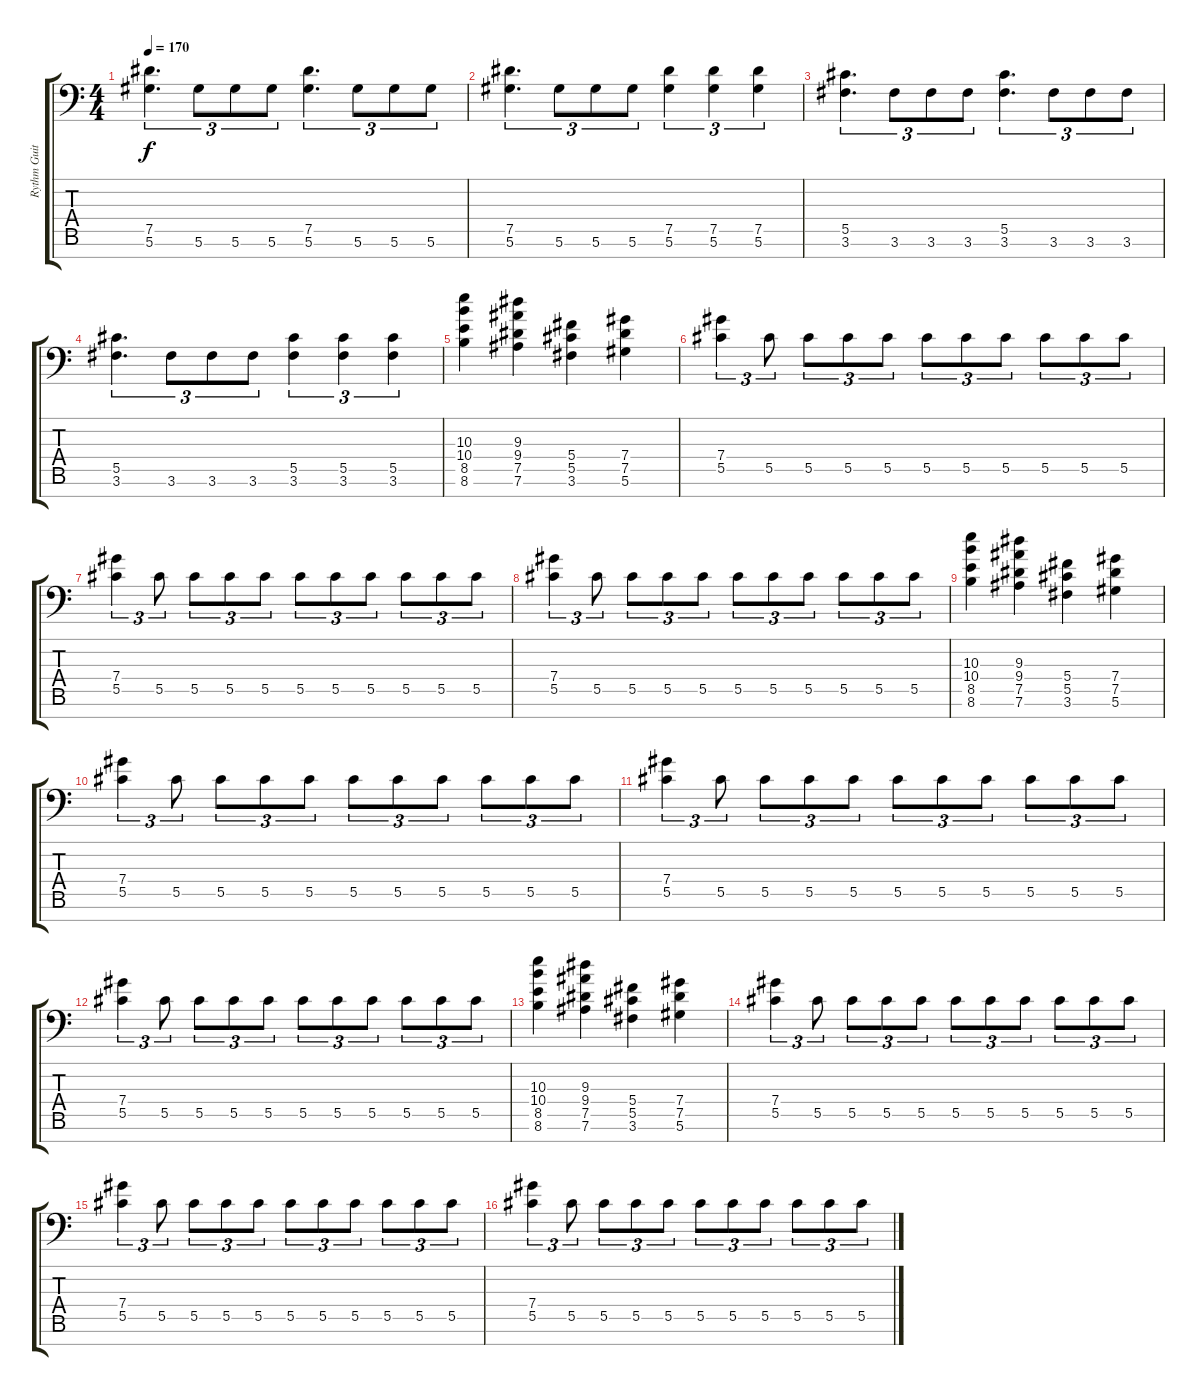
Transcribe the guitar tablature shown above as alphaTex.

\track ("Rythm Guitar" "Rythm Guit") {instrument distortionguitar}
\staff {score tabs}
\tuning (Eb4 Bb3 Gb3 Db3 Ab2 Eb2 Bb1) {hide}
\ts (4 4)
\tempo 170
\clef f4
\ks c
(7.5 5.6).4{d tu (3 2) dy f} 5.6.8{tu (3 2)} 5.6.8{tu (3 2)} 5.6.8{tu (3 2)} (7.5 5.6).4{d tu (3 2)} 5.6.8{tu (3 2)} 5.6.8{tu (3 2)} 5.6.8{tu (3 2)} |
(7.5 5.6).4{d tu (3 2)} 5.6.8{tu (3 2)} 5.6.8{tu (3 2)} 5.6.8{tu (3 2)} (7.5 5.6).4{tu (3 2)} (7.5 5.6).4{tu (3 2)} (7.5 5.6).4{tu (3 2)} |
(5.5 3.6).4{d tu (3 2)} 3.6.8{tu (3 2)} 3.6.8{tu (3 2)} 3.6.8{tu (3 2)} (5.5 3.6).4{d tu (3 2)} 3.6.8{tu (3 2)} 3.6.8{tu (3 2)} 3.6.8{tu (3 2)} |
(5.5 3.6).4{d tu (3 2)} 3.6.8{tu (3 2)} 3.6.8{tu (3 2)} 3.6.8{tu (3 2)} (5.5 3.6).4{tu (3 2)} (5.5 3.6).4{tu (3 2)} (5.5 3.6).4{tu (3 2)} |
(10.3 10.4 8.5 8.6).4 (9.3 9.4 7.5 7.6).4 (5.4 5.5 3.6).4 (7.4 7.5 5.6).4 |
(7.4 5.5).4{tu (3 2)} 5.5.8{tu (3 2)} 5.5.8{tu (3 2)} 5.5.8{tu (3 2)} 5.5.8{tu (3 2)} 5.5.8{tu (3 2)} 5.5.8{tu (3 2)} 5.5.8{tu (3 2)} 5.5.8{tu (3 2)} 5.5.8{tu (3 2)} 5.5.8{tu (3 2)} |
(7.4 5.5).4{tu (3 2)} 5.5.8{tu (3 2)} 5.5.8{tu (3 2)} 5.5.8{tu (3 2)} 5.5.8{tu (3 2)} 5.5.8{tu (3 2)} 5.5.8{tu (3 2)} 5.5.8{tu (3 2)} 5.5.8{tu (3 2)} 5.5.8{tu (3 2)} 5.5.8{tu (3 2)} |
(7.4 5.5).4{tu (3 2)} 5.5.8{tu (3 2)} 5.5.8{tu (3 2)} 5.5.8{tu (3 2)} 5.5.8{tu (3 2)} 5.5.8{tu (3 2)} 5.5.8{tu (3 2)} 5.5.8{tu (3 2)} 5.5.8{tu (3 2)} 5.5.8{tu (3 2)} 5.5.8{tu (3 2)} |
(10.3 10.4 8.5 8.6).4 (9.3 9.4 7.5 7.6).4 (5.4 5.5 3.6).4 (7.4 7.5 5.6).4 |
(7.4 5.5).4{tu (3 2)} 5.5.8{tu (3 2)} 5.5.8{tu (3 2)} 5.5.8{tu (3 2)} 5.5.8{tu (3 2)} 5.5.8{tu (3 2)} 5.5.8{tu (3 2)} 5.5.8{tu (3 2)} 5.5.8{tu (3 2)} 5.5.8{tu (3 2)} 5.5.8{tu (3 2)} |
(7.4 5.5).4{tu (3 2)} 5.5.8{tu (3 2)} 5.5.8{tu (3 2)} 5.5.8{tu (3 2)} 5.5.8{tu (3 2)} 5.5.8{tu (3 2)} 5.5.8{tu (3 2)} 5.5.8{tu (3 2)} 5.5.8{tu (3 2)} 5.5.8{tu (3 2)} 5.5.8{tu (3 2)} |
(7.4 5.5).4{tu (3 2)} 5.5.8{tu (3 2)} 5.5.8{tu (3 2)} 5.5.8{tu (3 2)} 5.5.8{tu (3 2)} 5.5.8{tu (3 2)} 5.5.8{tu (3 2)} 5.5.8{tu (3 2)} 5.5.8{tu (3 2)} 5.5.8{tu (3 2)} 5.5.8{tu (3 2)} |
(10.3 10.4 8.5 8.6).4 (9.3 9.4 7.5 7.6).4 (5.4 5.5 3.6).4 (7.4 7.5 5.6).4 |
(7.4 5.5).4{tu (3 2)} 5.5.8{tu (3 2)} 5.5.8{tu (3 2)} 5.5.8{tu (3 2)} 5.5.8{tu (3 2)} 5.5.8{tu (3 2)} 5.5.8{tu (3 2)} 5.5.8{tu (3 2)} 5.5.8{tu (3 2)} 5.5.8{tu (3 2)} 5.5.8{tu (3 2)} |
(7.4 5.5).4{tu (3 2)} 5.5.8{tu (3 2)} 5.5.8{tu (3 2)} 5.5.8{tu (3 2)} 5.5.8{tu (3 2)} 5.5.8{tu (3 2)} 5.5.8{tu (3 2)} 5.5.8{tu (3 2)} 5.5.8{tu (3 2)} 5.5.8{tu (3 2)} 5.5.8{tu (3 2)} |
(7.4 5.5).4{tu (3 2)} 5.5.8{tu (3 2)} 5.5.8{tu (3 2)} 5.5.8{tu (3 2)} 5.5.8{tu (3 2)} 5.5.8{tu (3 2)} 5.5.8{tu (3 2)} 5.5.8{tu (3 2)} 5.5.8{tu (3 2)} 5.5.8{tu (3 2)} 5.5.8{tu (3 2)}
